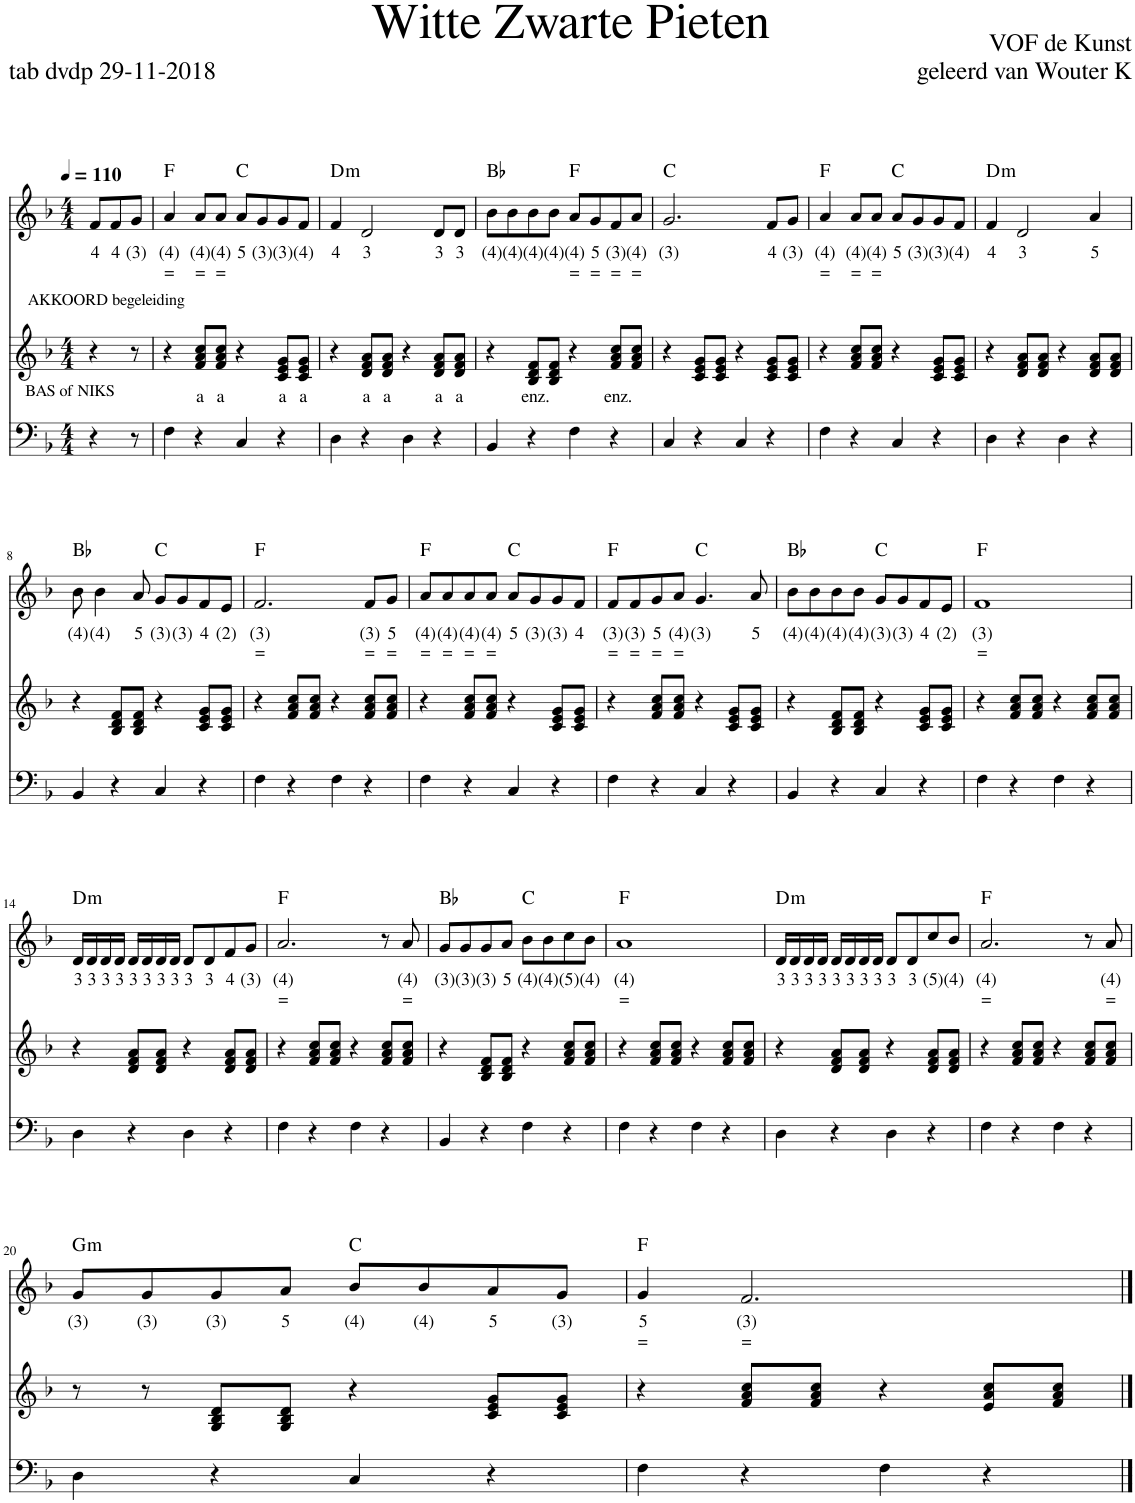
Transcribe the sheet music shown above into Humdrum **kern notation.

**kern	**kern	**text	**kern	**text	**text	**harte
*part3	*part2	*part2	*part1	*part1	*part1	*part1
*staff3	*staff2	*staff2	*staff1	*staff1	*staff1	*
*I"Stem	*I"Stem	*	*I"Stem	*	*	*
*clefF4	*clefG2	*	*clefG2	*	*	*
*k[b-]	*k[b-]	*	*k[b-]	*	*	*
*M4/4	*M4/4	*	*M4/4	*	*	*
*MM110	*MM110	*	*MM110	*	*	*
=1	=1	=1	=1	=1	=1	=1
!	!LO:TX:a:t=AKKOORD begeleiding	!	!	!	!	!
!LO:TX:a:t=BAS of NIKS	!	!	!	!	!	!
!	!	!	!	!LO:LY:b	!	!
4r	4r	.	8f/L	4	.	.
!	!	!	!	!LO:LY:b	!	!
.	.	.	8f/	4	.	.
!	!	!	!	!LO:LY:b	!	!
8r	8r	.	8g/J	(3)	.	.
=2	=2	=2	=2	=2	=2	=2
!	!	!	!	!LO:LY:b	!LO:LY:b	!
4F\	4r	.	4a/	(4)	=	F:maj
!	!	!LO:LY:b	!	!LO:LY:b	!LO:LY:b	!
4r	8f/ 8a/ 8cc/L	a	8a/L	(4)	=	.
!	!	!LO:LY:b	!	!LO:LY:b	!LO:LY:b	!
.	8f/ 8a/ 8cc/J	a	8a/J	(4)	=	.
!	!	!	!	!LO:LY:b	!	!
4C/	4r	.	8a/L	5	.	C:maj
!	!	!	!	!LO:LY:b	!	!
.	.	.	8g/	(3)	.	.
!	!	!LO:LY:b	!	!LO:LY:b	!	!
4r	8c/ 8e/ 8g/L	a	8g/	(3)	.	.
!	!	!LO:LY:b	!	!LO:LY:b	!	!
.	8c/ 8e/ 8g/J	a	8f/J	(4)	.	.
=3	=3	=3	=3	=3	=3	=3
!	!	!	!	!LO:LY:b	!	!LO:H:kt=m
4D\	4r	.	4f/	4	.	D:min
!	!	!LO:LY:b	!	!LO:LY:b	!	!
4r	8d/ 8f/ 8a/L	a	2d/	3	.	.
!	!	!LO:LY:b	!	!	!	!
.	8d/ 8f/ 8a/J	a	.	.	.	.
4D\	4r	.	.	.	.	.
!	!	!LO:LY:b	!	!LO:LY:b	!	!
4r	8d/ 8f/ 8a/L	a	8d/L	3	.	.
!	!	!LO:LY:b	!	!LO:LY:b	!	!
.	8d/ 8f/ 8a/J	a	8d/J	3	.	.
=4	=4	=4	=4	=4	=4	=4
!	!	!	!	!LO:LY:b	!	!
4BB-/	4r	.	8b-\L	(4)	.	Bb:maj
!	!	!	!	!LO:LY:b	!	!
.	.	.	8b-\	(4)	.	.
!	!	!LO:LY:b	!	!LO:LY:b	!	!
4r	8B-/ 8d/ 8f/L	enz.	8b-\	(4)	.	.
!	!	!	!	!LO:LY:b	!	!
.	8B-/ 8d/ 8f/J	.	8b-\J	(4)	.	.
!	!	!	!	!LO:LY:b	!LO:LY:b	!
4F\	4r	.	8a/L	(4)	=	F:maj
!	!	!	!	!LO:LY:b	!LO:LY:b	!
.	.	.	8g/	5	=	.
!	!	!LO:LY:b	!	!LO:LY:b	!LO:LY:b	!
4r	8f/ 8a/ 8cc/L	enz.	8f/	(3)	=	.
!	!	!	!	!LO:LY:b	!LO:LY:b	!
.	8f/ 8a/ 8cc/J	.	8a/J	(4)	=	.
=5	=5	=5	=5	=5	=5	=5
!	!	!	!	!LO:LY:b	!	!
4C/	4r	.	2.g/	(3)	.	C:maj
4r	8c/ 8e/ 8g/L	.	.	.	.	.
.	8c/ 8e/ 8g/J	.	.	.	.	.
4C/	4r	.	.	.	.	.
!	!	!	!	!LO:LY:b	!	!
4r	8c/ 8e/ 8g/L	.	8f/L	4	.	.
!	!	!	!	!LO:LY:b	!	!
.	8c/ 8e/ 8g/J	.	8g/J	(3)	.	.
=6	=6	=6	=6	=6	=6	=6
!	!	!	!	!LO:LY:b	!LO:LY:b	!
4F\	4r	.	4a/	(4)	=	F:maj
!	!	!	!	!LO:LY:b	!LO:LY:b	!
4r	8f/ 8a/ 8cc/L	.	8a/L	(4)	=	.
!	!	!	!	!LO:LY:b	!LO:LY:b	!
.	8f/ 8a/ 8cc/J	.	8a/J	(4)	=	.
!	!	!	!	!LO:LY:b	!	!
4C/	4r	.	8a/L	5	.	C:maj
!	!	!	!	!LO:LY:b	!	!
.	.	.	8g/	(3)	.	.
!	!	!	!	!LO:LY:b	!	!
4r	8c/ 8e/ 8g/L	.	8g/	(3)	.	.
!	!	!	!	!LO:LY:b	!	!
.	8c/ 8e/ 8g/J	.	8f/J	(4)	.	.
=7	=7	=7	=7	=7	=7	=7
!	!	!	!	!LO:LY:b	!	!LO:H:kt=m
4D\	4r	.	4f/	4	.	D:min
!	!	!	!	!LO:LY:b	!	!
4r	8d/ 8f/ 8a/L	.	2d/	3	.	.
.	8d/ 8f/ 8a/J	.	.	.	.	.
4D\	4r	.	.	.	.	.
!	!	!	!	!LO:LY:b	!	!
4r	8d/ 8f/ 8a/L	.	4a/	5	.	.
.	8d/ 8f/ 8a/J	.	.	.	.	.
!!LO:LB:g=z
=8	=8	=8	=8	=8	=8	=8
!	!	!	!	!LO:LY:b	!	!
4BB-/	4r	.	8b-\	(4)	.	Bb:maj
!	!	!	!	!LO:LY:b	!	!
.	.	.	4b-\	(4)	.	.
4r	8B-/ 8d/ 8f/L	.	.	.	.	.
!	!	!	!	!LO:LY:b	!	!
.	8B-/ 8d/ 8f/J	.	8a/	5	.	.
!	!	!	!	!LO:LY:b	!	!
4C/	4r	.	8g/L	(3)	.	C:maj
!	!	!	!	!LO:LY:b	!	!
.	.	.	8g/	(3)	.	.
!	!	!	!	!LO:LY:b	!	!
4r	8c/ 8e/ 8g/L	.	8f/	4	.	.
!	!	!	!	!LO:LY:b	!	!
.	8c/ 8e/ 8g/J	.	8e/J	(2)	.	.
=9	=9	=9	=9	=9	=9	=9
!	!	!	!	!LO:LY:b	!LO:LY:b	!
4F\	4r	.	2.f/	(3)	=	F:maj
4r	8f/ 8a/ 8cc/L	.	.	.	.	.
.	8f/ 8a/ 8cc/J	.	.	.	.	.
4F\	4r	.	.	.	.	.
!	!	!	!	!LO:LY:b	!LO:LY:b	!
4r	8f/ 8a/ 8cc/L	.	8f/L	(3)	=	.
!	!	!	!	!LO:LY:b	!LO:LY:b	!
.	8f/ 8a/ 8cc/J	.	8g/J	5	=	.
=10	=10	=10	=10	=10	=10	=10
!	!	!	!	!LO:LY:b	!LO:LY:b	!
4F\	4r	.	8a/L	(4)	=	F:maj
!	!	!	!	!LO:LY:b	!LO:LY:b	!
.	.	.	8a/	(4)	=	.
!	!	!	!	!LO:LY:b	!LO:LY:b	!
4r	8f/ 8a/ 8cc/L	.	8a/	(4)	=	.
!	!	!	!	!LO:LY:b	!LO:LY:b	!
.	8f/ 8a/ 8cc/J	.	8a/J	(4)	=	.
!	!	!	!	!LO:LY:b	!	!
4C/	4r	.	8a/L	5	.	C:maj
!	!	!	!	!LO:LY:b	!	!
.	.	.	8g/	(3)	.	.
!	!	!	!	!LO:LY:b	!	!
4r	8c/ 8e/ 8g/L	.	8g/	(3)	.	.
!	!	!	!	!LO:LY:b	!	!
.	8c/ 8e/ 8g/J	.	8f/J	4	.	.
=11	=11	=11	=11	=11	=11	=11
!	!	!	!	!LO:LY:b	!LO:LY:b	!
4F\	4r	.	8f/L	(3)	=	F:maj
!	!	!	!	!LO:LY:b	!LO:LY:b	!
.	.	.	8f/	(3)	=	.
!	!	!	!	!LO:LY:b	!LO:LY:b	!
4r	8f/ 8a/ 8cc/L	.	8g/	5	=	.
!	!	!	!	!LO:LY:b	!LO:LY:b	!
.	8f/ 8a/ 8cc/J	.	8a/J	(4)	=	.
!	!	!	!	!LO:LY:b	!	!
4C/	4r	.	4.g/	(3)	.	C:maj
4r	8c/ 8e/ 8g/L	.	.	.	.	.
!	!	!	!	!LO:LY:b	!	!
.	8c/ 8e/ 8g/J	.	8a/	5	.	.
=12	=12	=12	=12	=12	=12	=12
!	!	!	!	!LO:LY:b	!	!
4BB-/	4r	.	8b-\L	(4)	.	Bb:maj
!	!	!	!	!LO:LY:b	!	!
.	.	.	8b-\	(4)	.	.
!	!	!	!	!LO:LY:b	!	!
4r	8B-/ 8d/ 8f/L	.	8b-\	(4)	.	.
!	!	!	!	!LO:LY:b	!	!
.	8B-/ 8d/ 8f/J	.	8b-\J	(4)	.	.
!	!	!	!	!LO:LY:b	!	!
4C/	4r	.	8g/L	(3)	.	C:maj
!	!	!	!	!LO:LY:b	!	!
.	.	.	8g/	(3)	.	.
!	!	!	!	!LO:LY:b	!	!
4r	8c/ 8e/ 8g/L	.	8f/	4	.	.
!	!	!	!	!LO:LY:b	!	!
.	8c/ 8e/ 8g/J	.	8e/J	(2)	.	.
=13	=13	=13	=13	=13	=13	=13
!	!	!	!	!LO:LY:b	!LO:LY:b	!
4F\	4r	.	1f	(3)	=	F:maj
4r	8f/ 8a/ 8cc/L	.	.	.	.	.
.	8f/ 8a/ 8cc/J	.	.	.	.	.
4F\	4r	.	.	.	.	.
4r	8f/ 8a/ 8cc/L	.	.	.	.	.
.	8f/ 8a/ 8cc/J	.	.	.	.	.
!!LO:LB:g=z
=14	=14	=14	=14	=14	=14	=14
!	!	!	!	!LO:LY:b	!	!LO:H:kt=m
4D\	4r	.	16d/LL	3	.	D:min
!	!	!	!	!LO:LY:b	!	!
.	.	.	16d/	3	.	.
!	!	!	!	!LO:LY:b	!	!
.	.	.	16d/	3	.	.
!	!	!	!	!LO:LY:b	!	!
.	.	.	16d/JJ	3	.	.
!	!	!	!	!LO:LY:b	!	!
4r	8d/ 8f/ 8a/L	.	16d/LL	3	.	.
!	!	!	!	!LO:LY:b	!	!
.	.	.	16d/	3	.	.
!	!	!	!	!LO:LY:b	!	!
.	8d/ 8f/ 8a/J	.	16d/	3	.	.
!	!	!	!	!LO:LY:b	!	!
.	.	.	16d/JJ	3	.	.
!	!	!	!	!LO:LY:b	!	!
4D\	4r	.	8d/L	3	.	.
!	!	!	!	!LO:LY:b	!	!
.	.	.	8d/	3	.	.
!	!	!	!	!LO:LY:b	!	!
4r	8d/ 8f/ 8a/L	.	8f/	4	.	.
!	!	!	!	!LO:LY:b	!	!
.	8d/ 8f/ 8a/J	.	8g/J	(3)	.	.
=15	=15	=15	=15	=15	=15	=15
!	!	!	!	!LO:LY:b	!LO:LY:b	!
4F\	4r	.	2.a/	(4)	=	F:maj
4r	8f/ 8a/ 8cc/L	.	.	.	.	.
.	8f/ 8a/ 8cc/J	.	.	.	.	.
4F\	4r	.	.	.	.	.
4r	8f/ 8a/ 8cc/L	.	8r	.	.	.
!	!	!	!	!LO:LY:b	!LO:LY:b	!
.	8f/ 8a/ 8cc/J	.	8a/	(4)	=	.
=16	=16	=16	=16	=16	=16	=16
!	!	!	!	!LO:LY:b	!	!
4BB-/	4r	.	8g/L	(3)	.	Bb:maj
!	!	!	!	!LO:LY:b	!	!
.	.	.	8g/	(3)	.	.
!	!	!	!	!LO:LY:b	!	!
4r	8B-/ 8d/ 8f/L	.	8g/	(3)	.	.
!	!	!	!	!LO:LY:b	!	!
.	8B-/ 8d/ 8f/J	.	8a/J	5	.	.
!	!	!	!	!LO:LY:b	!	!
4F\	4r	.	8b-\L	(4)	.	C:maj
!	!	!	!	!LO:LY:b	!	!
.	.	.	8b-\	(4)	.	.
!	!	!	!	!LO:LY:b	!	!
4r	8f/ 8a/ 8cc/L	.	8cc\	(5)	.	.
!	!	!	!	!LO:LY:b	!	!
.	8f/ 8a/ 8cc/J	.	8b-\J	(4)	.	.
=17	=17	=17	=17	=17	=17	=17
!	!	!	!	!LO:LY:b	!LO:LY:b	!
4F\	4r	.	1a	(4)	=	F:maj
4r	8f/ 8a/ 8cc/L	.	.	.	.	.
.	8f/ 8a/ 8cc/J	.	.	.	.	.
4F\	4r	.	.	.	.	.
4r	8f/ 8a/ 8cc/L	.	.	.	.	.
.	8f/ 8a/ 8cc/J	.	.	.	.	.
=18	=18	=18	=18	=18	=18	=18
!	!	!	!	!LO:LY:b	!	!LO:H:kt=m
4D\	4r	.	16d/LL	3	.	D:min
!	!	!	!	!LO:LY:b	!	!
.	.	.	16d/	3	.	.
!	!	!	!	!LO:LY:b	!	!
.	.	.	16d/	3	.	.
!	!	!	!	!LO:LY:b	!	!
.	.	.	16d/JJ	3	.	.
!	!	!	!	!LO:LY:b	!	!
4r	8d/ 8f/ 8a/L	.	16d/LL	3	.	.
!	!	!	!	!LO:LY:b	!	!
.	.	.	16d/	3	.	.
!	!	!	!	!LO:LY:b	!	!
.	8d/ 8f/ 8a/J	.	16d/	3	.	.
!	!	!	!	!LO:LY:b	!	!
.	.	.	16d/JJ	3	.	.
!	!	!	!	!LO:LY:b	!	!
4D\	4r	.	8d/L	3	.	.
!	!	!	!	!LO:LY:b	!	!
.	.	.	8d/	3	.	.
!	!	!	!	!LO:LY:b	!	!
4r	8d/ 8f/ 8a/L	.	8cc/	(5)	.	.
!	!	!	!	!LO:LY:b	!	!
.	8d/ 8f/ 8a/J	.	8b-/J	(4)	.	.
=19	=19	=19	=19	=19	=19	=19
!	!	!	!	!LO:LY:b	!LO:LY:b	!
4F\	4r	.	2.a/	(4)	=	F:maj
4r	8f/ 8a/ 8cc/L	.	.	.	.	.
.	8f/ 8a/ 8cc/J	.	.	.	.	.
4F\	4r	.	.	.	.	.
4r	8f/ 8a/ 8cc/L	.	8r	.	.	.
!	!	!	!	!LO:LY:b	!LO:LY:b	!
.	8f/ 8a/ 8cc/J	.	8a/	(4)	=	.
!!LO:LB:g=z
=20	=20	=20	=20	=20	=20	=20
!	!	!	!	!LO:LY:b	!	!LO:H:kt=m
4D\	8r	.	8g/L	(3)	.	G:min
!	!	!	!	!LO:LY:b	!	!
.	8r	.	8g/	(3)	.	.
!	!	!	!	!LO:LY:b	!	!
4r	8G/ 8B-/ 8d/L	.	8g/	(3)	.	.
!	!	!	!	!LO:LY:b	!	!
.	8G/ 8B-/ 8d/J	.	8a/J	5	.	.
!	!	!	!	!LO:LY:b	!	!
4C/	4r	.	8b-/L	(4)	.	C:maj
!	!	!	!	!LO:LY:b	!	!
.	.	.	8b-/	(4)	.	.
!	!	!	!	!LO:LY:b	!	!
4r	8c/ 8e/ 8g/L	.	8a/	5	.	.
!	!	!	!	!LO:LY:b	!	!
.	8c/ 8e/ 8g/J	.	8g/J	(3)	.	.
=21	=21	=21	=21	=21	=21	=21
!	!	!	!	!LO:LY:b	!LO:LY:b	!
4F\	4r	.	4g/	5	=	F:maj
!	!	!	!	!LO:LY:b	!LO:LY:b	!
4r	8f/ 8a/ 8cc/L	.	2.f/	(3)	=	.
.	8f/ 8a/ 8cc/J	.	.	.	.	.
4F\	4r	.	.	.	.	.
4r	8e/ 8a/ 8cc/L	.	.	.	.	.
.	8f/ 8a/ 8cc/J	.	.	.	.	.
==	==	==	==	==	==	==
*-	*-	*-	*-	*-	*-	*-
